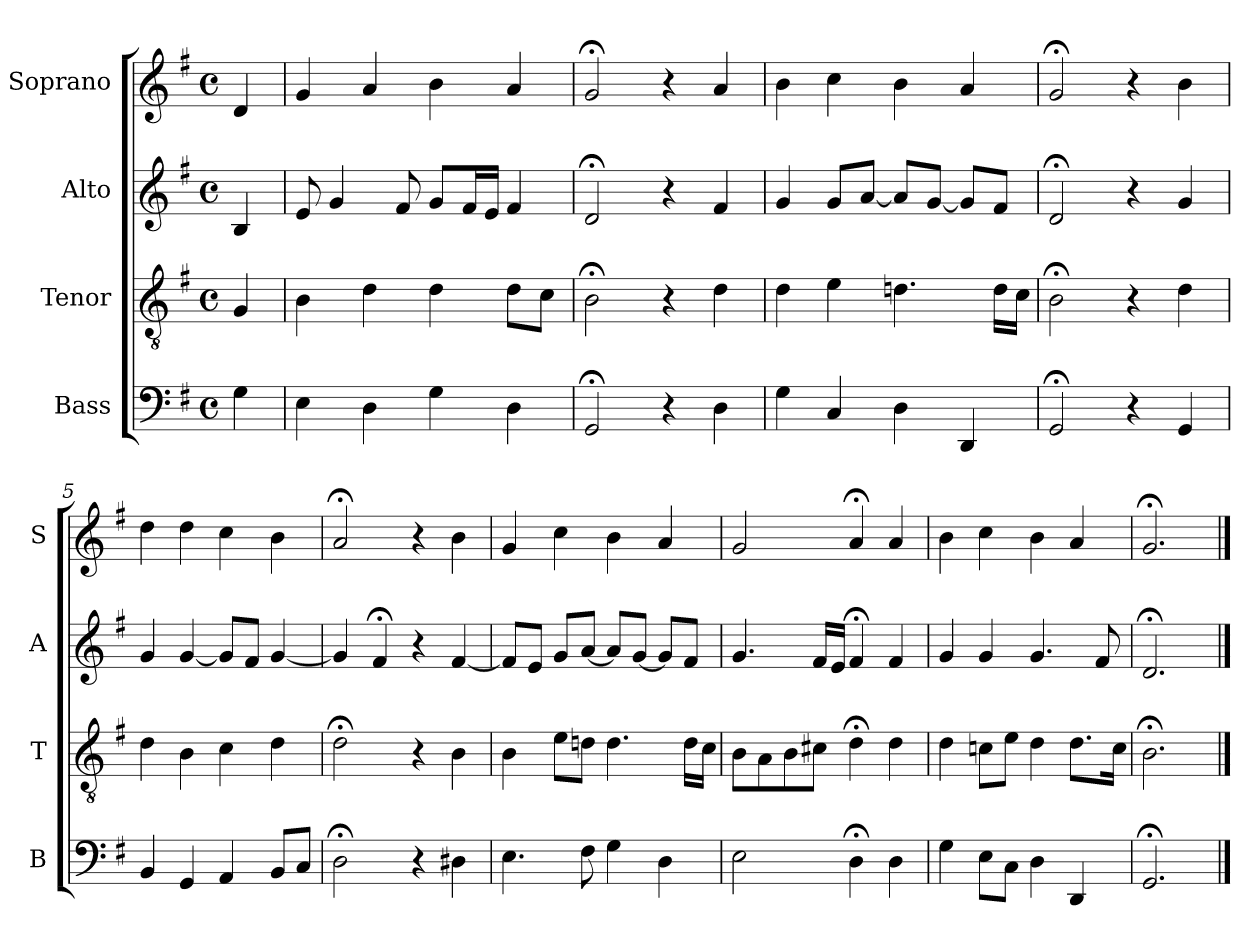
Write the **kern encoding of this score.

**kern	**kern	**kern	**kern
*part4	*part3	*part2	*part1
*staff4	*staff3	*staff2	*staff1
*I"Bass	*I"Tenor	*I"Alto	*I"Soprano
*I'B	*I'T	*I'A	*I'S
*clefF4	*clefGv2	*clefG2	*clefG2
*k[f#]	*k[f#]	*k[f#]	*k[f#]
*G:	*G:	*G:	*G:
*M4/4	*M4/4	*M4/4	*M4/4
*met(c)	*met(c)	*met(c)	*met(c)
*MM100	*MM100	*MM100	*MM100
=	=	=	=
4G	4G	4B	4d
=1	=1	=1	=1
4E	4B	8e	4g
.	.	4g	.
4D	4d	.	4a
.	.	8f#	.
4G	4d	8gL	4b
.	.	16f#L	.
.	.	16eJJ	.
4D	8dL	4f#	4a
.	8cJ	.	.
=2	=2	=2	=2
2GG;<	2B;<	2d;<	2g;<
4r	4r	4r	4r
4D	4d	4f#	4a
=3	=3	=3	=3
4G	4d	4g	4b
4C	4e	8gL	4cc
.	.	[8aJ	.
4D	4.dn	8aL]	4b
.	.	[8gJ	.
4DD	.	8gL]	4a
.	16dLL	8f#J	.
.	16cJJ	.	.
=4	=4	=4	=4
2GG;<	2B;<	2d;<	2g;<
4r	4r	4r	4r
4GG	4d	4g	4b
=5	=5	=5	=5
4BB	4d	4g	4dd
4GG	4B	[4g	4dd
4AA	4c	8gL]	4cc
.	.	8f#J	.
8BBL	4d	[4g	4b
8CJ	.	.	.
=6	=6	=6	=6
2D;<	2d;<	4g]	2a;<
.	.	4f#;<	.
4r	4r	4r	4r
4D#X	4B	[4f#	4b
=7	=7	=7	=7
4.E	4B	8f#L]	4g
.	.	8eJ	.
.	8eL	8gL	4cc
8F#	8dnJ	[8aJ	.
4G	4.d	8aL]	4b
.	.	[8gJ	.
4D	.	8gL]	4a
.	16dLL	8f#J	.
.	16cJJ	.	.
=8	=8	=8	=8
2E	8BL	4.g	2g
.	8A	.	.
.	8B	.	.
.	8c#XJ	16f#LL	.
.	.	16eJJ	.
4D;<	4d;<	4f#;<	4a;<
4D	4d	4f#	4a
=9	=9	=9	=9
4G	4d	4g	4b
8EL	8cnL	4g	4cc
8CJ	8eJ	.	.
4D	4d	4.g	4b
4DD	8.dL	.	4a
.	.	8f#	.
.	16cJk	.	.
=10	=10	=10	=10
2.GG;<	2.B;<	2.d;<	2.g;<
==	==	==	==
*-	*-	*-	*-
